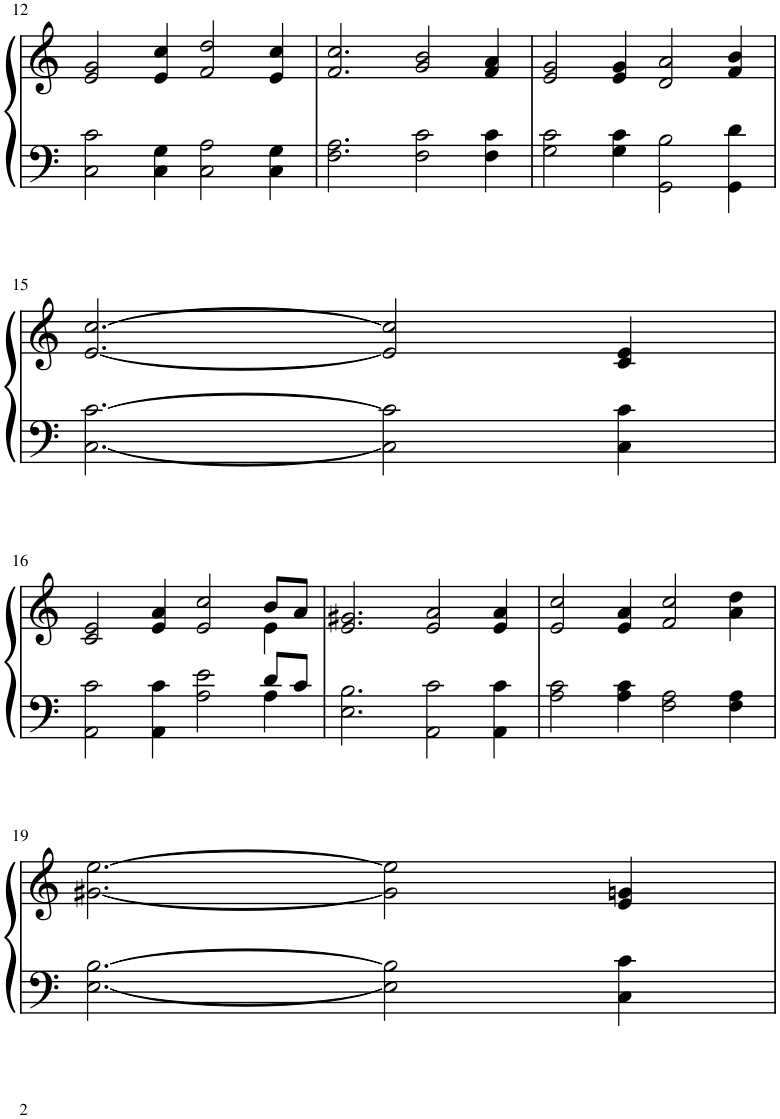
**kern	**kern
*part1	*part1
*staff2	*staff1
*I"Piano	*
*I'Pno.	*
!!LO:PB:g=z
*clefF4	*clefG2
*k[]	*k[]
*M6/4	*M6/4
=12	=12
2C\ 2c\	2e/ 2g/
4C\ 4G\	4e/ 4cc/
2C\ 2A\	2f/ 2dd/
4C\ 4G\	4e/ 4cc/
=13	=13
2.F\ 2.A\	2.f/ 2.cc/
2F\ 2c\	2g/ 2b/
4F\ 4c\	4f/ 4a/
=14	=14
2G\ 2c\	2e/ 2g/
4G\ 4c\	4e/ 4g/
2GG\ 2B\	2d/ 2a/
4GG\ 4d\	4f/ 4b/
!!LO:LB:g=z
=15	=15
[2.C\ [2.c\	[2.e/ [2.cc/
2C\] 2c\]	2e/] 2cc/]
4C\ 4c\	4c/ 4e/
!!LO:LB:g=z
=16	=16
*^	*^
2AA\ 2c\	4ryy	2c/ 2e/	4ryy
*v	*v	*	*
*	*v	*v
4AA\ 4c\	4e/ 4a/
2A\ 2e\	2e/ 2cc/
*^	*^
8d/L	4A\	8b/L	4e\
8c/J	.	8a/J	.
*v	*v	*	*
*	*v	*v
=17	=17
2.E\ 2.B\	2.e/ 2.g#X/
2AA\ 2c\	2e/ 2a/
4AA\ 4c\	4e/ 4a/
=18	=18
2A\ 2c\	2e/ 2cc/
4A\ 4c\	4e/ 4a/
2F\ 2A\	2f/ 2cc/
4F\ 4A\	4a\ 4dd\
!!LO:LB:g=z
=19	=19
[2.E\ [2.B\	[2.g#X\ [2.ee\
2E\] 2B\]	2g#\] 2ee\]
4C\ 4c\	4e/ 4gn/
=	=
*-	*-
